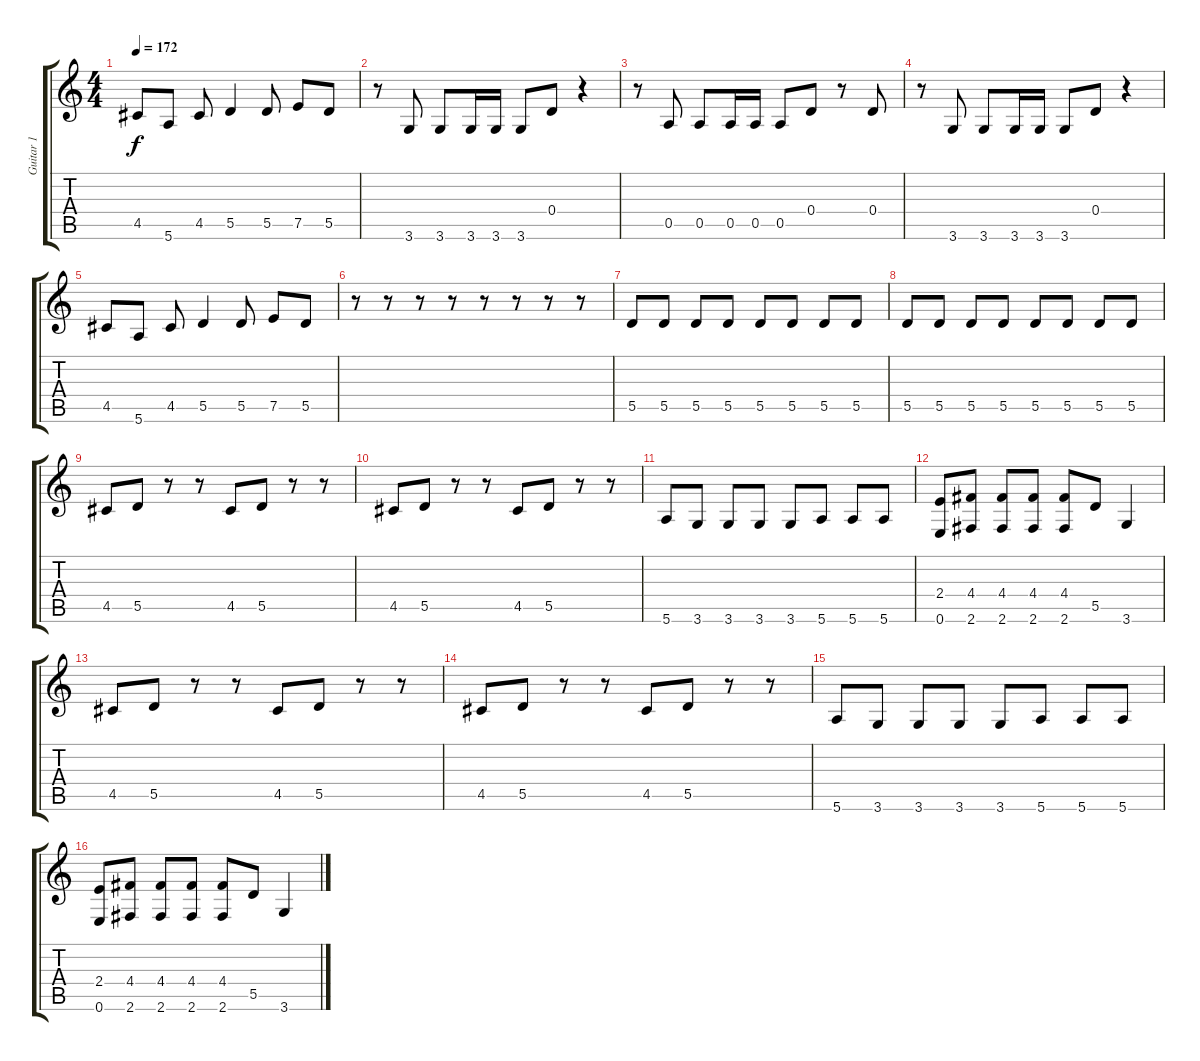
\track ("Guitar 1" "Guitar 1") {instrument overdrivenguitar}
\staff {score tabs}
\tuning (E4 B3 G3 D3 A2 E2) {hide}
\ts (4 4)
\tempo 172
\clef g2
\ks c
4.5.8{dy f} 5.6.8 4.5.8 5.5.4 5.5.8 7.5.8 5.5.8 |
r.8 3.6.8 3.6.8 3.6.16 3.6.16 3.6.8 0.4.8 r.4 |
r.8 0.5.8 0.5.8 0.5.16 0.5.16 0.5.8 0.4.8 r.8 0.4.8 |
r.8 3.6.8 3.6.8 3.6.16 3.6.16 3.6.8 0.4.8 r.4 |
4.5.8 5.6.8 4.5.8 5.5.4 5.5.8 7.5.8 5.5.8 |
r.8 r.8 r.8 r.8 r.8 r.8 r.8 r.8 |
5.5.8 5.5.8 5.5.8 5.5.8 5.5.8 5.5.8 5.5.8 5.5.8 |
5.5.8 5.5.8 5.5.8 5.5.8 5.5.8 5.5.8 5.5.8 5.5.8 |
4.5.8 5.5.8 r.8 r.8 4.5.8 5.5.8 r.8 r.8 |
4.5.8 5.5.8 r.8 r.8 4.5.8 5.5.8 r.8 r.8 |
5.6.8 3.6.8 3.6.8 3.6.8 3.6.8 5.6.8 5.6.8 5.6.8 |
(2.4 0.6).8 (4.4 2.6).8 (4.4 2.6).8 (4.4 2.6).8 (4.4 2.6).8 5.5.8 3.6.4 |
4.5.8 5.5.8 r.8 r.8 4.5.8 5.5.8 r.8 r.8 |
4.5.8 5.5.8 r.8 r.8 4.5.8 5.5.8 r.8 r.8 |
5.6.8 3.6.8 3.6.8 3.6.8 3.6.8 5.6.8 5.6.8 5.6.8 |
(2.4 0.6).8 (4.4 2.6).8 (4.4 2.6).8 (4.4 2.6).8 (4.4 2.6).8 5.5.8 3.6.4
